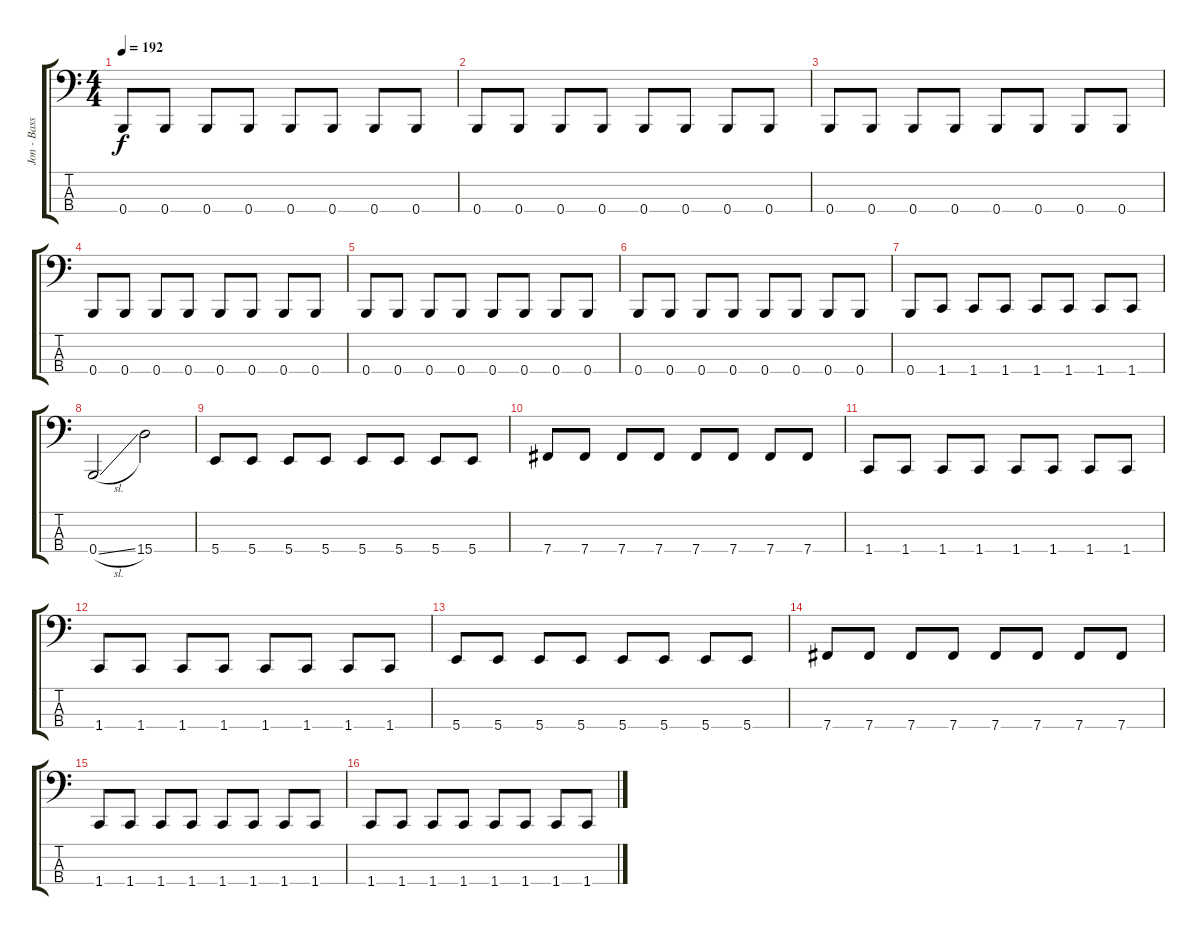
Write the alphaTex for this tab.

\track ("Jon - Bass" "Jon - Bass") {instrument electricbasspick}
\staff {score tabs}
\tuning (E2 B1 Gb1 B0) {hide}
\ts (4 4)
\tempo 192
\clef f4
\ks c
0.4.8{dy f} 0.4.8 0.4.8 0.4.8 0.4.8 0.4.8 0.4.8 0.4.8 |
0.4.8 0.4.8 0.4.8 0.4.8 0.4.8 0.4.8 0.4.8 0.4.8 |
0.4.8 0.4.8 0.4.8 0.4.8 0.4.8 0.4.8 0.4.8 0.4.8 |
0.4.8 0.4.8 0.4.8 0.4.8 0.4.8 0.4.8 0.4.8 0.4.8 |
0.4.8 0.4.8 0.4.8 0.4.8 0.4.8 0.4.8 0.4.8 0.4.8 |
0.4.8 0.4.8 0.4.8 0.4.8 0.4.8 0.4.8 0.4.8 0.4.8 |
0.4.8 1.4.8 1.4.8 1.4.8 1.4.8 1.4.8 1.4.8 1.4.8 |
0.4{sl}.2 15.4.2 |
5.4.8 5.4.8 5.4.8 5.4.8 5.4.8 5.4.8 5.4.8 5.4.8 |
7.4.8 7.4.8 7.4.8 7.4.8 7.4.8 7.4.8 7.4.8 7.4.8 |
1.4.8 1.4.8 1.4.8 1.4.8 1.4.8 1.4.8 1.4.8 1.4.8 |
1.4.8 1.4.8 1.4.8 1.4.8 1.4.8 1.4.8 1.4.8 1.4.8 |
5.4.8 5.4.8 5.4.8 5.4.8 5.4.8 5.4.8 5.4.8 5.4.8 |
7.4.8 7.4.8 7.4.8 7.4.8 7.4.8 7.4.8 7.4.8 7.4.8 |
1.4.8 1.4.8 1.4.8 1.4.8 1.4.8 1.4.8 1.4.8 1.4.8 |
1.4.8 1.4.8 1.4.8 1.4.8 1.4.8 1.4.8 1.4.8 1.4.8
